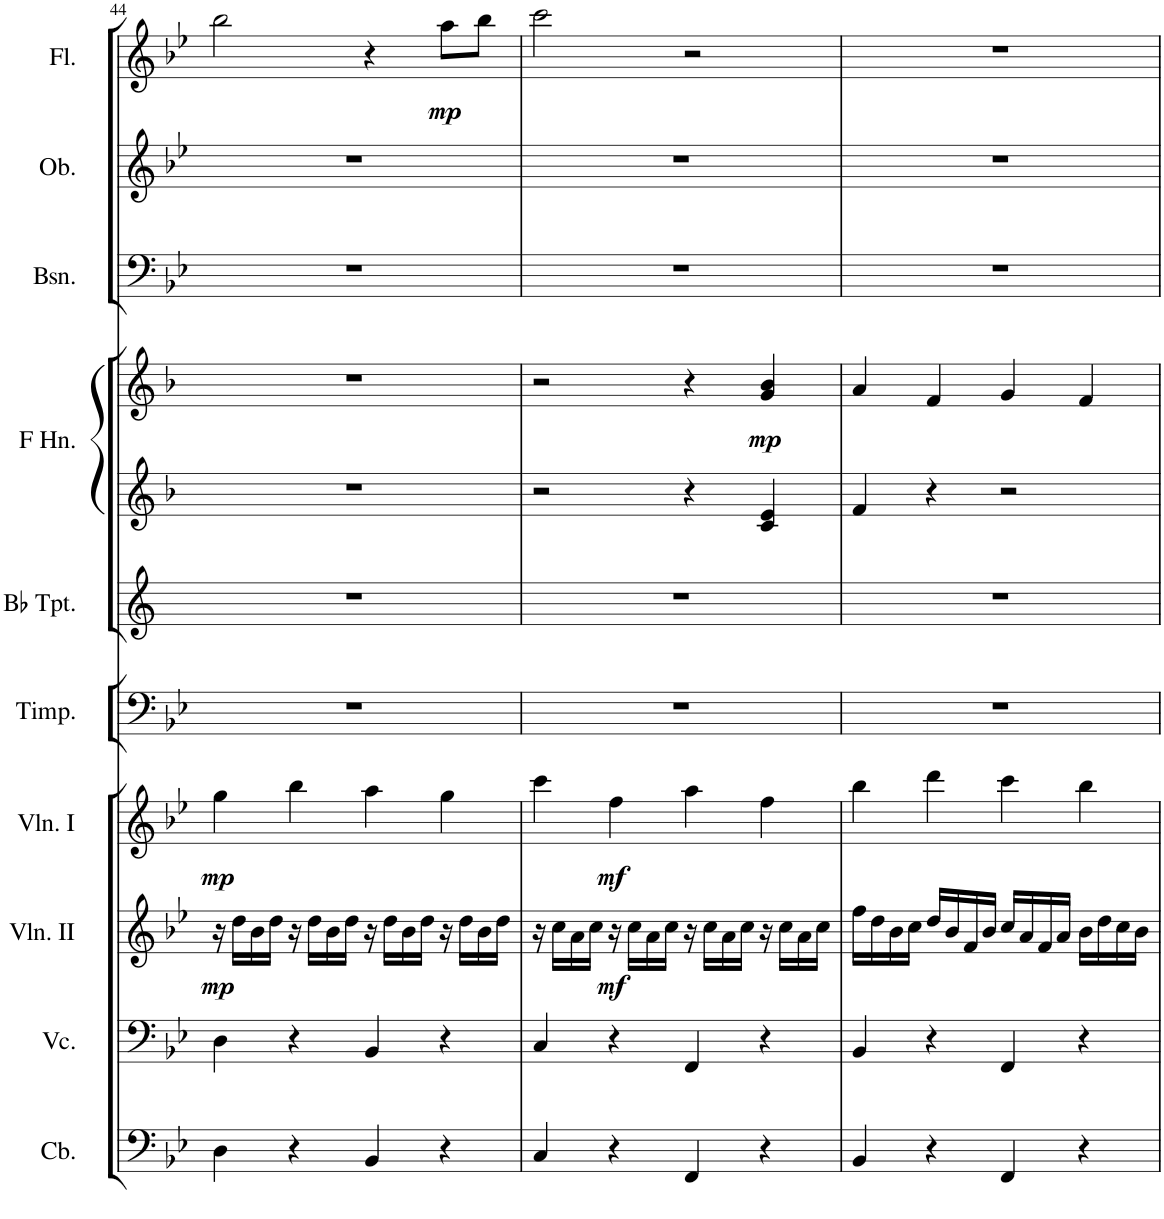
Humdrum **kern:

**kern	**kern	**kern	**dynam	**kern	**dynam	**kern	**kern	**kern	**kern	**dynam	**kern	**kern	**kern	**dynam
*part10	*part9	*part8	*part8	*part7	*part7	*part6	*part5	*part4	*part4	*part4	*part3	*part2	*part1	*part1
*staff11	*staff10	*staff9	*staff9	*staff8	*staff8	*staff7	*staff6	*staff5	*staff4	*staff4/5	*staff3	*staff2	*staff1	*staff1
*I"Contrabasses	*I"Violoncellos	*I"Violins II	*	*I"Violins I	*	*I"Timpani	*I"Trumpets in Bb	*I"Horns in F	*	*	*I"Bassoons	*I"Oboes	*I"Flutes	*
*I'Cb.	*I'Vc.	*I'Vln. II	*	*I'Vln. I	*	*I'Timp.	*	*	*	*	*I'Bsn.	*I'Ob.	*I'Fl.	*
!!LO:PB:g=z
*clefF4	*clefF4	*clefG2	*	*clefG2	*	*clefF4	*clefG2	*clefG2	*clefG2	*	*clefF4	*clefG2	*clefG2	*
*Trd7c12	*	*	*	*	*	*	*Trd1c2	*Trd4c7	*Trd4c7	*	*	*	*	*
*k[b-e-]	*k[b-e-]	*k[b-e-]	*	*k[b-e-]	*	*k[b-e-]	*k[]	*k[b-]	*k[b-]	*	*k[b-e-]	*k[b-e-]	*k[b-e-]	*
*M4/4	*M4/4	*M4/4	*	*M4/4	*	*M4/4	*M4/4	*M4/4	*M4/4	*	*M4/4	*M4/4	*M4/4	*
=44	=44	=44	=44	=44	=44	=44	=44	=44	=44	=44	=44	=44	=44	=44
!	!	!	!LO:DY:b	!	!LO:DY:b	!	!	!	!	!	!	!	!	!
4D\	4D\	16r	mp	4gg\	mp	1r	1r	1r	1r	.	1r	1r	2bb-\	.
.	.	16dd\LL	.	.	.	.	.	.	.	.	.	.	.	.
.	.	16b-\	.	.	.	.	.	.	.	.	.	.	.	.
.	.	16dd\JJ	.	.	.	.	.	.	.	.	.	.	.	.
4r	4r	16r	.	4bb-\	.	.	.	.	.	.	.	.	.	.
.	.	16dd\LL	.	.	.	.	.	.	.	.	.	.	.	.
.	.	16b-\	.	.	.	.	.	.	.	.	.	.	.	.
.	.	16dd\JJ	.	.	.	.	.	.	.	.	.	.	.	.
4BB-/	4BB-/	16r	.	4aa\	.	.	.	.	.	.	.	.	4r	.
.	.	16dd\LL	.	.	.	.	.	.	.	.	.	.	.	.
.	.	16b-\	.	.	.	.	.	.	.	.	.	.	.	.
.	.	16dd\JJ	.	.	.	.	.	.	.	.	.	.	.	.
!	!	!	!	!	!	!	!	!	!	!	!	!	!	!LO:DY:b
4r	4r	16r	.	4gg\	.	.	.	.	.	.	.	.	8aa\L	mp
.	.	16dd\LL	.	.	.	.	.	.	.	.	.	.	.	.
.	.	16b-\	.	.	.	.	.	.	.	.	.	.	8bb-\J	.
.	.	16dd\JJ	.	.	.	.	.	.	.	.	.	.	.	.
=45	=45	=45	=45	=45	=45	=45	=45	=45	=45	=45	=45	=45	=45	=45
4C/	4C/	16r	.	4ccc\	.	1r	1r	2r	2r	.	1r	1r	2ccc\	.
.	.	16cc\LL	.	.	.	.	.	.	.	.	.	.	.	.
.	.	16a\	.	.	.	.	.	.	.	.	.	.	.	.
.	.	16cc\JJ	.	.	.	.	.	.	.	.	.	.	.	.
!	!	!	!LO:DY:b	!	!LO:DY:b	!	!	!	!	!	!	!	!	!
4r	4r	16r	mf	4ff\	mf	.	.	.	.	.	.	.	.	.
.	.	16cc\LL	.	.	.	.	.	.	.	.	.	.	.	.
.	.	16a\	.	.	.	.	.	.	.	.	.	.	.	.
.	.	16cc\JJ	.	.	.	.	.	.	.	.	.	.	.	.
4FF/	4FF/	16r	.	4aa\	.	.	.	4r	4r	.	.	.	2r	.
.	.	16cc\LL	.	.	.	.	.	.	.	.	.	.	.	.
.	.	16a\	.	.	.	.	.	.	.	.	.	.	.	.
.	.	16cc\JJ	.	.	.	.	.	.	.	.	.	.	.	.
!	!	!	!	!	!	!	!	!	!	!LO:DY:b	!	!	!	!
4r	4r	16r	.	4ff\	.	.	.	4c/ 4e/	4g/ 4b-/	mp	.	.	.	.
.	.	16cc\LL	.	.	.	.	.	.	.	.	.	.	.	.
.	.	16a\	.	.	.	.	.	.	.	.	.	.	.	.
.	.	16cc\JJ	.	.	.	.	.	.	.	.	.	.	.	.
=46	=46	=46	=46	=46	=46	=46	=46	=46	=46	=46	=46	=46	=46	=46
4BB-/	4BB-/	16ff\LL	.	4bb-\	.	1r	1r	4f/	4a/	.	1r	1r	1r	.
.	.	16dd\	.	.	.	.	.	.	.	.	.	.	.	.
.	.	16b-\	.	.	.	.	.	.	.	.	.	.	.	.
.	.	16cc\JJ	.	.	.	.	.	.	.	.	.	.	.	.
4r	4r	16dd/LL	.	4ddd\	.	.	.	4r	4f/	.	.	.	.	.
.	.	16b-/	.	.	.	.	.	.	.	.	.	.	.	.
.	.	16f/	.	.	.	.	.	.	.	.	.	.	.	.
.	.	16b-/JJ	.	.	.	.	.	.	.	.	.	.	.	.
4FF/	4FF/	16cc/LL	.	4ccc\	.	.	.	2r	4g/	.	.	.	.	.
.	.	16a/	.	.	.	.	.	.	.	.	.	.	.	.
.	.	16f/	.	.	.	.	.	.	.	.	.	.	.	.
.	.	16a/JJ	.	.	.	.	.	.	.	.	.	.	.	.
4r	4r	16b-\LL	.	4bb-\	.	.	.	.	4f/	.	.	.	.	.
.	.	16dd\	.	.	.	.	.	.	.	.	.	.	.	.
.	.	16cc\	.	.	.	.	.	.	.	.	.	.	.	.
.	.	16b-\JJ	.	.	.	.	.	.	.	.	.	.	.	.
=	=	=	=	=	=	=	=	=	=	=	=	=	=	=
*-	*-	*-	*-	*-	*-	*-	*-	*-	*-	*-	*-	*-	*-	*-
